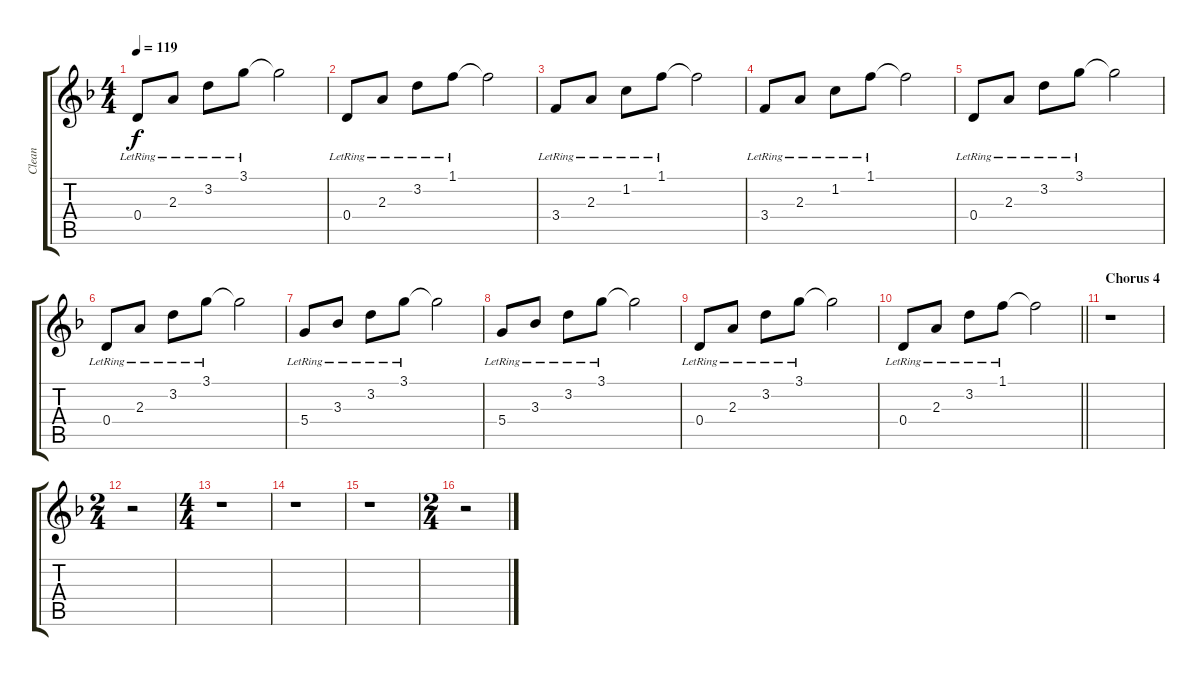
\track ("Clean" "Clean") {instrument electricguitarclean}
\staff {score tabs}
\tuning (E4 B3 G3 D3 A2 E2) {hide}
\ts (4 4)
\tempo 119
\clef g2
\ks f
0.4{lr}.8{dy f} 2.3{lr}.8 3.2{lr}.8 3.1{lr}.8 3.1{t}.2 |
0.4{lr}.8 2.3{lr}.8 3.2{lr}.8 1.1{lr}.8 1.1{t}.2 |
3.4{lr}.8 2.3{lr}.8 1.2{lr}.8 1.1{lr}.8 1.1{t}.2 |
3.4{lr}.8 2.3{lr}.8 1.2{lr}.8 1.1{lr}.8 1.1{t}.2 |
0.4{lr}.8 2.3{lr}.8 3.2{lr}.8 3.1{lr}.8 3.1{t}.2 |
0.4{lr}.8 2.3{lr}.8 3.2{lr}.8 3.1{lr}.8 3.1{t}.2 |
5.4{lr}.8 3.3{lr}.8 3.2{lr}.8 3.1{lr}.8 3.1{t}.2 |
5.4{lr}.8 3.3{lr}.8 3.2{lr}.8 3.1{lr}.8 3.1{t}.2 |
0.4{lr}.8 2.3{lr}.8 3.2{lr}.8 3.1{lr}.8 3.1{t}.2 |
\barLineRight lightlight
0.4{lr}.8 2.3{lr}.8 3.2{lr}.8 1.1{lr}.8 1.1{t}.2 |
\section ("" "Chorus 4")
r.1 |
\ts (2 4)
r.2 |
\ts (4 4)
r.1 |
r.1 |
r.1 |
\ts (2 4)
r.2
